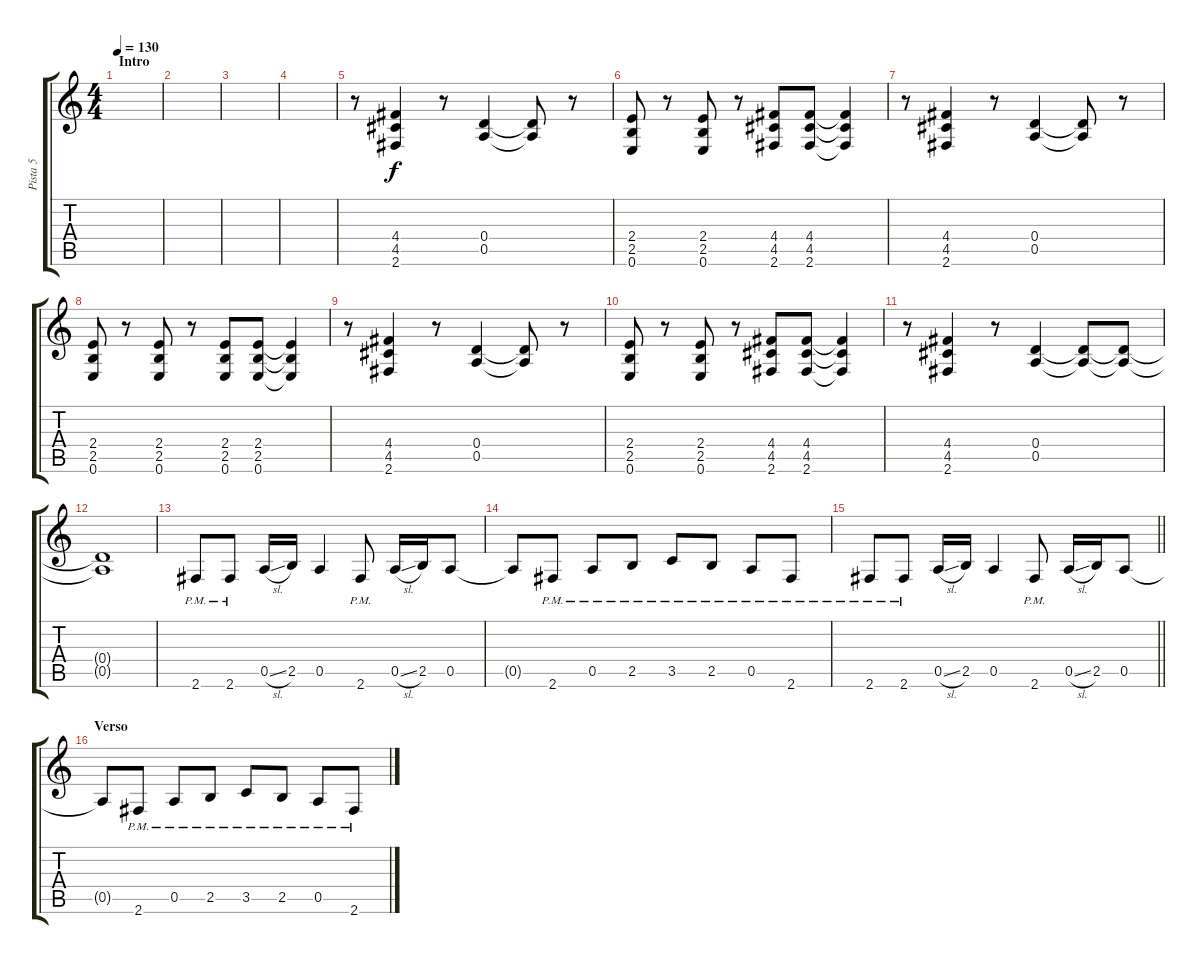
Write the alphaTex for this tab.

\track ("Pista 5" "Pista 5") {instrument overdrivenguitar}
\staff {score tabs}
\tuning (E4 B3 G3 D3 A2 E2) {hide}
\ts (4 4)
\section ("" "Intro")
\tempo 130
\clef g2
\ks c
|
|
|
|
r.8 (4.4 4.5 2.6).4 r.8 (0.4 0.5).4 (0.4{t} 0.5{t}).8 r.8 |
(2.4 2.5 0.6).8 r.8 (2.4 2.5 0.6).8 r.8 (4.4 4.5 2.6).8 (4.4 4.5 2.6).8 (4.4{t} 4.5{t} 2.6{t}).4 |
r.8 (4.4 4.5 2.6).4 r.8 (0.4 0.5).4 (0.4{t} 0.5{t}).8 r.8 |
(2.4 2.5 0.6).8 r.8 (2.4 2.5 0.6).8 r.8 (2.4 2.5 0.6).8 (2.4 2.5 0.6).8 (2.4{t} 2.5{t} 0.6{t}).4 |
r.8 (4.4 4.5 2.6).4 r.8 (0.4 0.5).4 (0.4{t} 0.5{t}).8 r.8 |
(2.4 2.5 0.6).8 r.8 (2.4 2.5 0.6).8 r.8 (4.4 4.5 2.6).8 (4.4 4.5 2.6).8 (4.4{t} 4.5{t} 2.6{t}).4 |
r.8 (4.4 4.5 2.6).4 r.8 (0.4 0.5).4 (0.4{t} 0.5{t}).8 (0.4{t} 0.5{t}).8 |
(0.4{t} 0.5{t}).1 |
2.6{pm}.8 2.6{pm}.8 0.5{sl}.16 2.5.16 0.5.4 2.6{pm}.8 0.5{sl}.16 2.5.16 0.5.8 |
0.5{t}.8 2.6{pm}.8 0.5{pm}.8 2.5{pm}.8 3.5{pm}.8 2.5{pm}.8 0.5{pm}.8 2.6{pm}.8 |
\barLineRight lightlight
2.6{pm}.8 2.6{pm}.8 0.5{sl}.16 2.5.16 0.5.4 2.6{pm}.8 0.5{sl}.16 2.5.16 0.5.8 |
\section ("" "Verso")
0.5{t}.8 2.6{pm}.8 0.5{pm}.8 2.5{pm}.8 3.5{pm}.8 2.5{pm}.8 0.5{pm}.8 2.6{pm}.8
